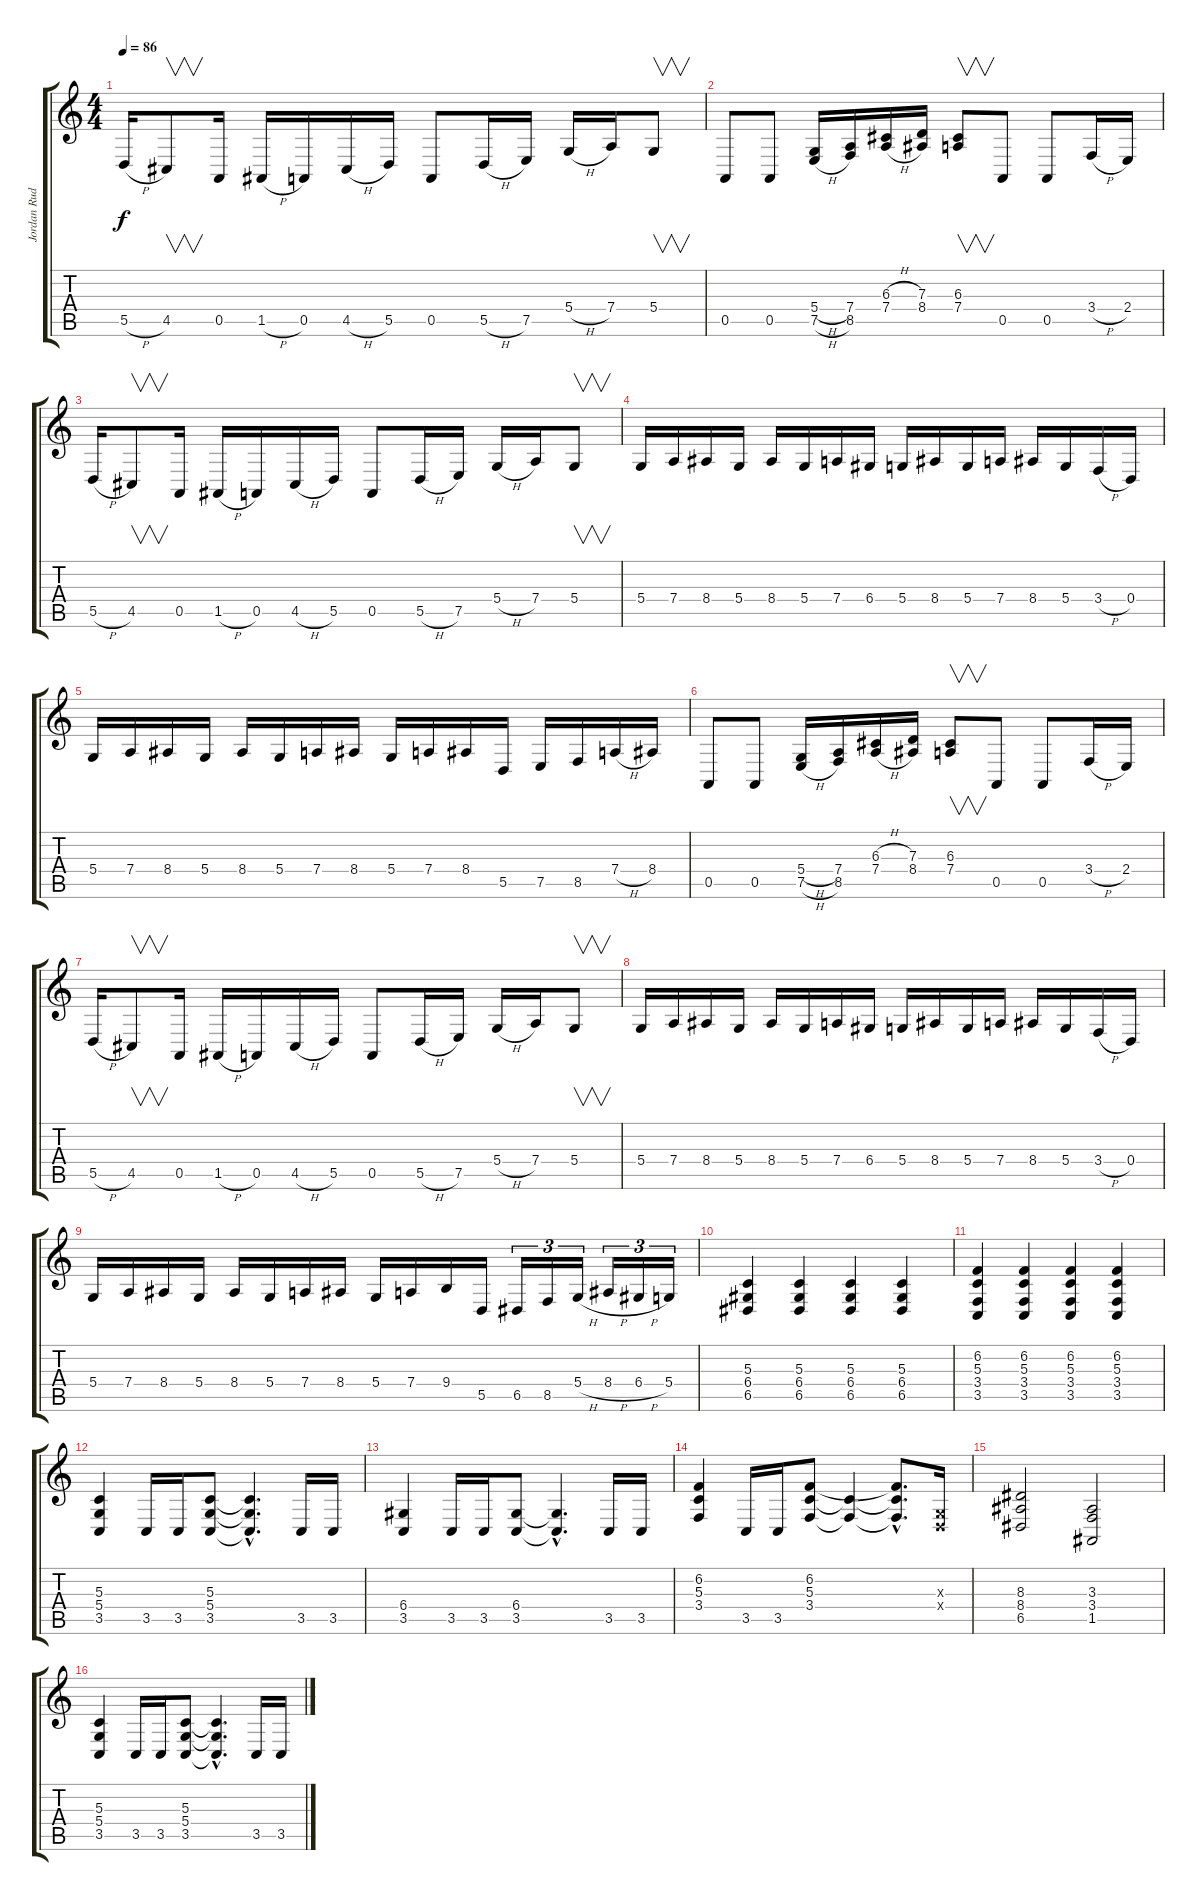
\track ("Jordan Rudess - Keyboard" "Jordan Rud") {instrument stringensemble1}
\staff {score tabs}
\tuning (E4 B3 G3 D3 A2 E2) {hide}
\ts (4 4)
\tempo 86
\clef g2
\ks c
5.5{h}.16{dy f} 4.5.8{v} 0.5.16 1.5{h}.16 0.5.16 4.5{h}.16 5.5.16 0.5.8 5.5{h}.16 7.5.16 5.4{h}.16 7.4.16 5.4.8{v} |
0.5.8 0.5.8 (5.4{h} 7.5{h}).16 (7.4 8.5).16 (6.3{h} 7.4{h}).16 (7.3 8.4).16 (6.3 7.4).8{v} 0.5.8 0.5.8 3.4{h}.16 2.4.16 |
5.5{h}.16 4.5.8{v} 0.5.16 1.5{h}.16 0.5.16 4.5{h}.16 5.5.16 0.5.8 5.5{h}.16 7.5.16 5.4{h}.16 7.4.16 5.4.8{v} |
5.4.16 7.4.16 8.4.16 5.4.16 8.4.16 5.4.16 7.4.16 6.4.16 5.4.16 8.4.16 5.4.16 7.4.16 8.4.16 5.4.16 3.4{h}.16 0.4.16 |
5.4.16 7.4.16 8.4.16 5.4.16 8.4.16 5.4.16 7.4.16 8.4.16 5.4.16 7.4.16 8.4.16 5.5.16 7.5.16 8.5.16 7.4{h}.16 8.4.16 |
0.5.8 0.5.8 (5.4{h} 7.5{h}).16 (7.4 8.5).16 (6.3{h} 7.4{h}).16 (7.3 8.4).16 (6.3 7.4).8{v} 0.5.8 0.5.8 3.4{h}.16 2.4.16 |
5.5{h}.16 4.5.8{v} 0.5.16 1.5{h}.16 0.5.16 4.5{h}.16 5.5.16 0.5.8 5.5{h}.16 7.5.16 5.4{h}.16 7.4.16 5.4.8{v} |
5.4.16 7.4.16 8.4.16 5.4.16 8.4.16 5.4.16 7.4.16 6.4.16 5.4.16 8.4.16 5.4.16 7.4.16 8.4.16 5.4.16 3.4{h}.16 0.4.16 |
5.4.16 7.4.16 8.4.16 5.4.16 8.4.16 5.4.16 7.4.16 8.4.16 5.4.16 7.4.16 9.4.16 5.5.16 6.5.16{tu (3 2)} 8.5.16{tu (3 2)} 5.4{h}.16{tu (3 2)} 8.4{h}.16{tu (3 2)} 6.4{h}.16{tu (3 2)} 5.4.16{tu (3 2)} |
(5.3 6.4 6.5).4 (5.3 6.4 6.5).4 (5.3 6.4 6.5).4 (5.3 6.4 6.5).4 |
(6.2 5.3 3.4 3.5).4 (6.2 5.3 3.4 3.5).4 (6.2 5.3 3.4 3.5).4 (6.2 5.3 3.4 3.5).4 |
(5.3 5.4 3.5).4 3.5.16 3.5.16 (5.3 5.4 3.5).8 (5.3{hac t} 5.4{hac t} 3.5{hac t}).4{d} 3.5.16 3.5.16 |
(6.4 3.5).4 3.5.16 3.5.16 (6.4 3.5).8 (6.4{hac t} 3.5{hac t}).4{d} 3.5.16 3.5.16 |
(6.2 5.3 3.4).4 3.5.16 3.5.16 (6.2 5.3 3.4).8 (5.3{t} 3.4{t}).4 (6.2{hac t} 5.3{hac t} 3.4{hac t}).8{d} (0.3{x} 0.4{x}).16 |
(8.3 8.4 6.5).2 (3.3 3.4 1.5).2 |
(5.3 5.4 3.5).4 3.5.16 3.5.16 (5.3 5.4 3.5).8 (5.3{hac t} 5.4{hac t} 3.5{hac t}).4{d} 3.5.16 3.5.16
